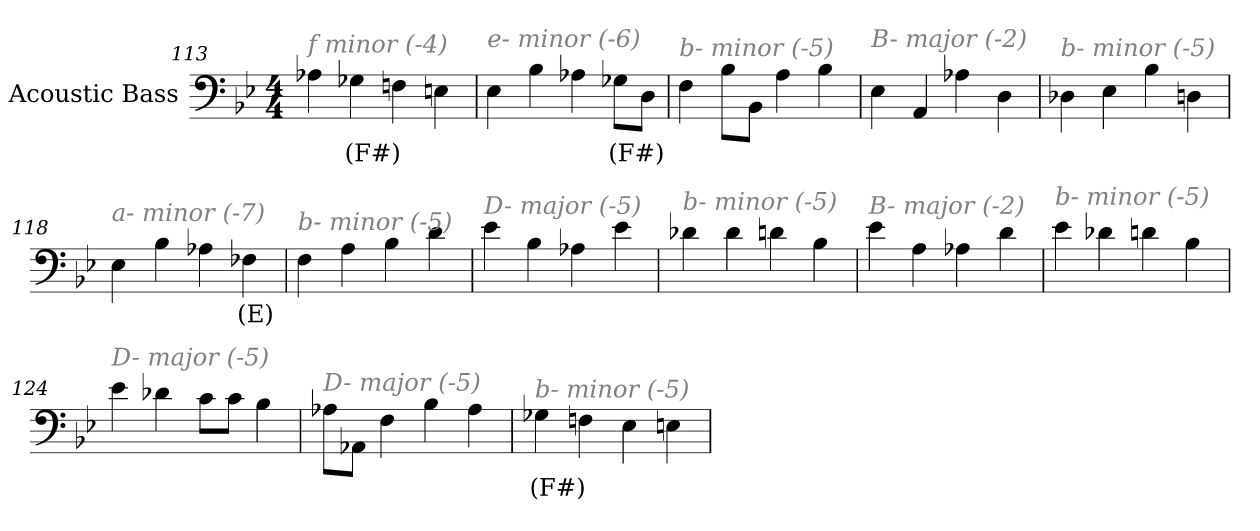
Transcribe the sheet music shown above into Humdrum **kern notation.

**kern	**text
*part1	*part1
*staff1	*staff1
*I"Acoustic Bass	*
*clefF4	*
*ITrd7c12	*
*k[b-e-]	*
*B-:	*
*M4/4	*
=113	=113
!LO:TX:i:color=#808080:t=f minor (-4)	!
4AA-X	.
4GG-Xi	(F#)
4FFn	.
4EEn	.
=114	=114
!LO:TX:i:color=#808080:t=e- minor (-6)	!
4EE-	.
4BB-	.
4AA-X	.
8GG-XiL	(F#)
8DDJ	.
=115	=115
!LO:TX:i:color=#808080:t=b- minor (-5)	!
4FF	.
8BB-L	.
8BBB-J	.
4AA	.
4BB-	.
=116	=116
!LO:TX:i:color=#808080:t=B- major (-2)	!
4EE-	.
4AAA	.
4AA-X	.
4DD	.
=117	=117
!LO:TX:i:color=#808080:t=b- minor (-5)	!
4DD-X	.
4EE-	.
4BB-	.
4DDn	.
=118	=118
!LO:TX:i:color=#808080:t=a- minor (-7)	!
4EE-	.
4BB-	.
4AA-X	.
4FF-Xi	(E)
=119	=119
!LO:TX:i:color=#808080:t=b- minor (-5)	!
4FF	.
4AA	.
4BB-	.
4D	.
=120	=120
!LO:TX:i:color=#808080:t=D- major (-5)	!
4E-	.
4BB-	.
4AA-X	.
4E-	.
=121	=121
!LO:TX:i:color=#808080:t=b- minor (-5)	!
4D-X	.
4D-	.
4Dn	.
4BB-	.
=122	=122
!LO:TX:i:color=#808080:t=B- major (-2)	!
4E-	.
4AA	.
4AA-X	.
4D	.
=123	=123
!LO:TX:i:color=#808080:t=b- minor (-5)	!
4E-	.
4D-X	.
4Dn	.
4BB-	.
=124	=124
!LO:TX:i:color=#808080:t=D- major (-5)	!
4E-	.
4D-X	.
8CL	.
8CJ	.
4BB-	.
=125	=125
!LO:TX:i:color=#808080:t=D- major (-5)	!
8AA-XL	.
8AAA-XJ	.
4FF	.
4BB-	.
4AA-	.
=126	=126
!LO:TX:i:color=#808080:t=b- minor (-5)	!
4GG-Xi	(F#)
4FFn	.
4EE-	.
4EEn	.
=	=
*-	*-
